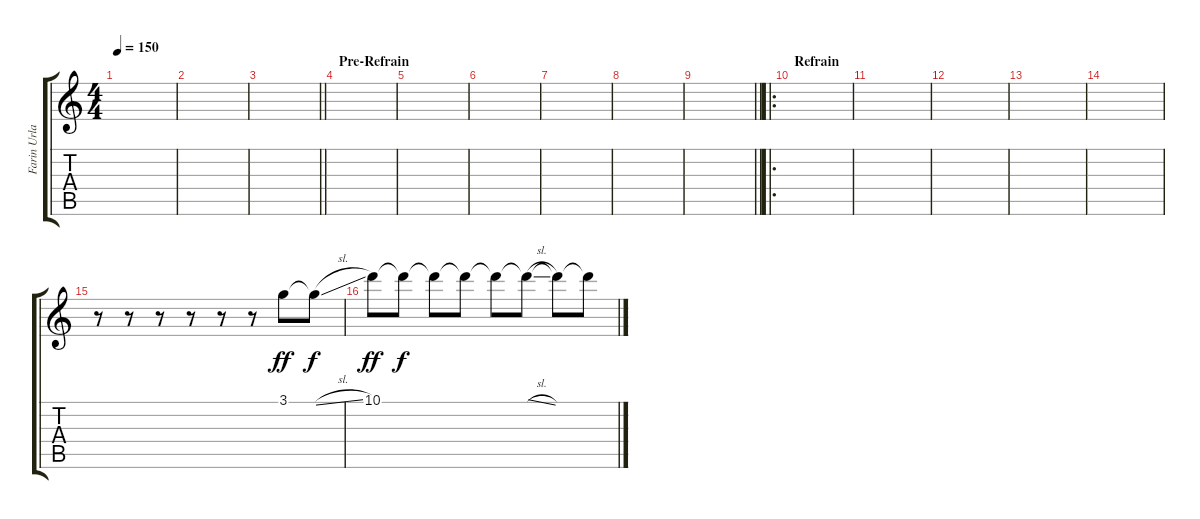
\track ("Farin Urlaub I" "Farin Urla") {instrument distortionguitar}
\staff {score tabs}
\tuning (E4 B3 G3 D3 A2 E2) {hide}
\ts (4 4)
\tempo 150
\clef g2
\ks c
|
|
\barLineRight lightlight
|
\section ("" "Pre-Refrain")
|
|
|
|
|
\barLineRight lightlight
|
\ro
\section ("" "Refrain")
|
|
|
|
|
r.8 r.8 r.8 r.8 r.8 r.8 3.1.8{dy ff} 3.1{sl t}.8{dy f} |
10.1.8{dy ff} 10.1{t}.8{dy f} 10.1{t}.8 10.1{t}.8 10.1{t}.8 10.1{sl t}.8 10.1{t}.8 10.1{t}.8
